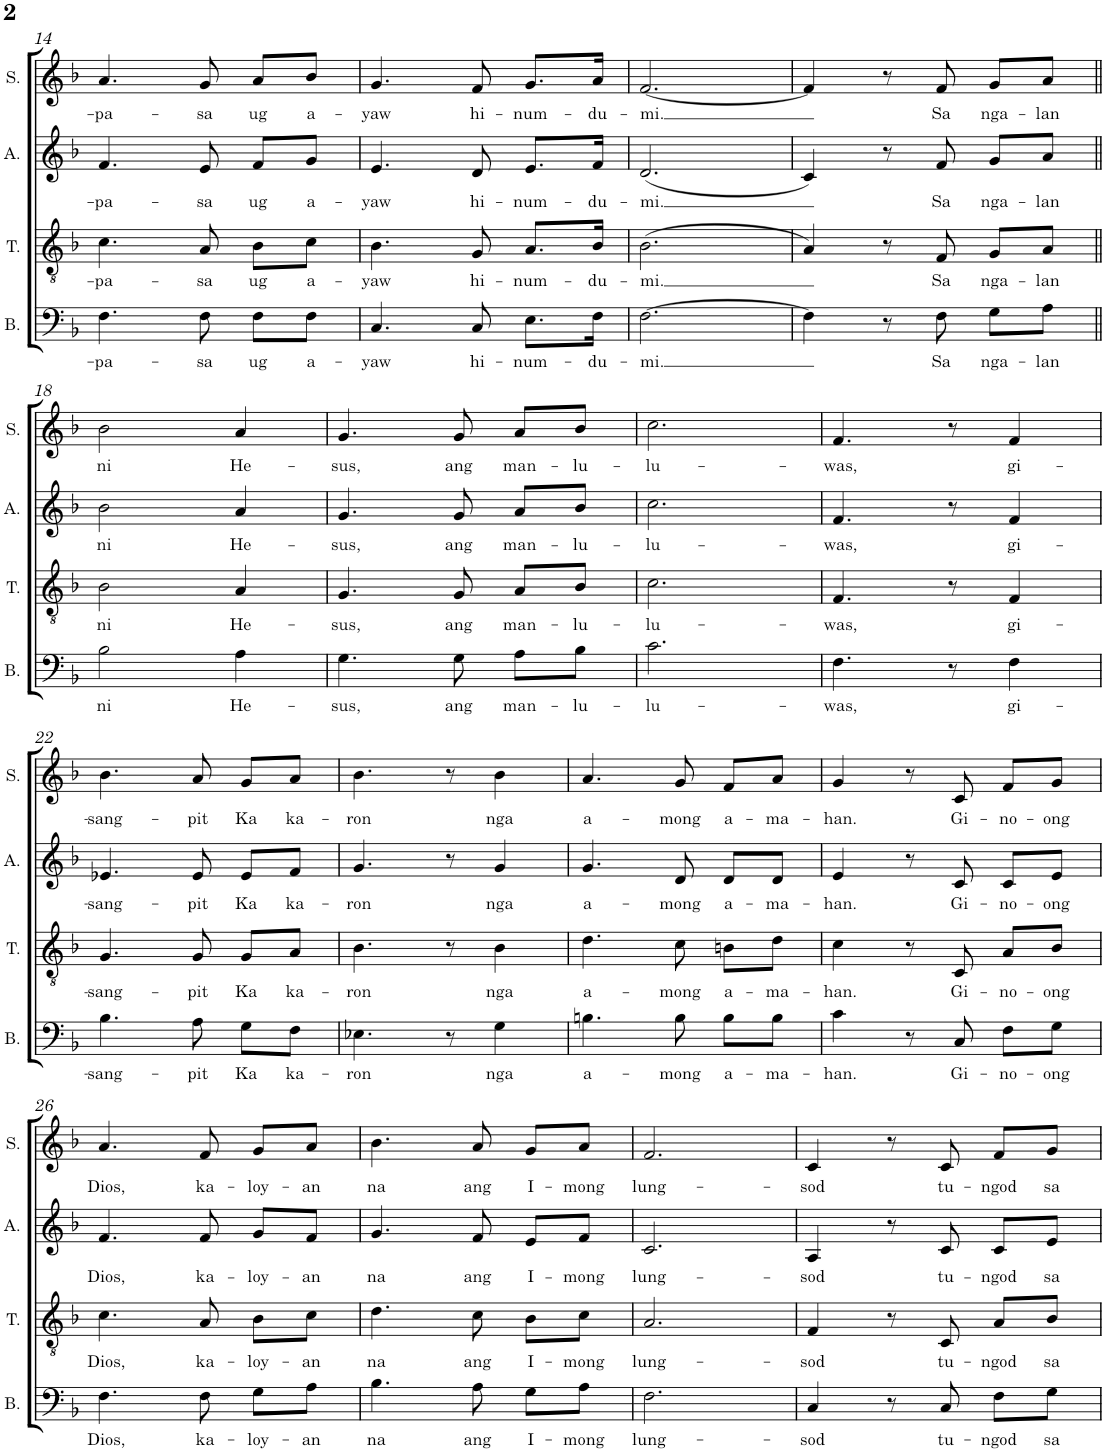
**kern	**text	**kern	**text	**kern	**text	**kern	**text
*part4	*part4	*part3	*part3	*part2	*part2	*part1	*part1
*staff4	*staff4	*staff3	*staff3	*staff2	*staff2	*staff1	*staff1
*I"Bass	*	*I"Tenor	*	*I"Alto	*	*I"Soprano	*
*I'B.	*	*I'T.	*	*I'A.	*	*I'S.	*
!!LO:PB:g=z
*clefF4	*	*clefGv2	*	*clefG2	*	*clefG2	*
*k[b-]	*	*k[b-]	*	*k[b-]	*	*k[b-]	*
*M3/4	*	*M3/4	*	*M3/4	*	*M3/4	*
=14	=14	=14	=14	=14	=14	=14	=14
!	!LO:LY:b	!	!LO:LY:b	!	!LO:LY:b	!	!LO:LY:b
4.F\	-pa-	4.c\	-pa-	4.f/	-pa-	4.a/	-pa-
!	!LO:LY:b	!	!LO:LY:b	!	!LO:LY:b	!	!LO:LY:b
8F\	-sa	8A/	-sa	8e/	-sa	8g/	-sa
!	!LO:LY:b	!	!LO:LY:b	!	!LO:LY:b	!	!LO:LY:b
8F\L	ug	8B-\L	ug	8f/L	ug	8a/L	ug
!	!LO:LY:b	!	!LO:LY:b	!	!LO:LY:b	!	!LO:LY:b
8F\J	a-	8c\J	a-	8g/J	a-	8b-/J	a-
=15	=15	=15	=15	=15	=15	=15	=15
!	!LO:LY:b	!	!LO:LY:b	!	!LO:LY:b	!	!LO:LY:b
4.C/	-yaw	4.B-\	-yaw	4.e/	-yaw	4.g/	-yaw
!	!LO:LY:b	!	!LO:LY:b	!	!LO:LY:b	!	!LO:LY:b
8C/	hi-	8G/	hi-	8d/	hi-	8f/	hi-
!	!LO:LY:b	!	!LO:LY:b	!	!LO:LY:b	!	!LO:LY:b
8.E\L	-num-	8.A/L	-num-	8.e/L	-num-	8.g/L	-num-
!	!LO:LY:b	!	!LO:LY:b	!	!LO:LY:b	!	!LO:LY:b
16F\Jk	-du-	16B-/Jk	-du-	16f/Jk	-du-	16a/Jk	-du-
=16	=16	=16	=16	=16	=16	=16	=16
!	!LO:LY:b	!	!LO:LY:b	!	!LO:LY:b	!	!LO:LY:b
[2.F\	-mi.	(2.B-\	-mi.	(2.d/	-mi.	[2.f/	-mi.
=17	=17	=17	=17	=17	=17	=17	=17
4F\]	.	4A/)	.	4c/)	.	4f/]	.
8r	.	8r	.	8r	.	8r	.
!	!LO:LY:b	!	!LO:LY:b	!	!LO:LY:b	!	!LO:LY:b
8F\	Sa	8F/	Sa	8f/	Sa	8f/	Sa
!	!LO:LY:b	!	!LO:LY:b	!	!LO:LY:b	!	!LO:LY:b
8G\L	nga-	8G/L	nga-	8g/L	nga-	8g/L	nga-
!	!LO:LY:b	!	!LO:LY:b	!	!LO:LY:b	!	!LO:LY:b
8A\J	-lan	8A/J	-lan	8a/J	-lan	8a/J	-lan
!!LO:LB:g=z
=18||	=18||	=18||	=18||	=18||	=18||	=18||	=18||
!	!LO:LY:b	!	!LO:LY:b	!	!LO:LY:b	!	!LO:LY:b
2B-\	ni	2B-\	ni	2b-\	ni	2b-\	ni
!	!LO:LY:b	!	!LO:LY:b	!	!LO:LY:b	!	!LO:LY:b
4A\	He-	4A/	He-	4a/	He-	4a/	He-
=19	=19	=19	=19	=19	=19	=19	=19
!	!LO:LY:b	!	!LO:LY:b	!	!LO:LY:b	!	!LO:LY:b
4.G\	-sus,	4.G/	-sus,	4.g/	-sus,	4.g/	-sus,
!	!LO:LY:b	!	!LO:LY:b	!	!LO:LY:b	!	!LO:LY:b
8G\	ang	8G/	ang	8g/	ang	8g/	ang
!	!LO:LY:b	!	!LO:LY:b	!	!LO:LY:b	!	!LO:LY:b
8A\L	man-	8A/L	man-	8a/L	man-	8a/L	man-
!	!LO:LY:b	!	!LO:LY:b	!	!LO:LY:b	!	!LO:LY:b
8B-\J	-lu-	8B-/J	-lu-	8b-/J	-lu-	8b-/J	-lu-
=20	=20	=20	=20	=20	=20	=20	=20
!	!LO:LY:b	!	!LO:LY:b	!	!LO:LY:b	!	!LO:LY:b
2.c\	-lu-	2.c\	-lu-	2.cc\	-lu-	2.cc\	-lu-
=21	=21	=21	=21	=21	=21	=21	=21
!	!LO:LY:b	!	!LO:LY:b	!	!LO:LY:b	!	!LO:LY:b
4.F\	-was,	4.F/	-was,	4.f/	-was,	4.f/	-was,
8r	.	8r	.	8r	.	8r	.
!	!LO:LY:b	!	!LO:LY:b	!	!LO:LY:b	!	!LO:LY:b
4F\	gi-	4F/	gi-	4f/	gi-	4f/	gi-
!!LO:LB:g=z
=22	=22	=22	=22	=22	=22	=22	=22
!	!LO:LY:b	!	!LO:LY:b	!	!LO:LY:b	!	!LO:LY:b
4.B-\	-sang-	4.G/	-sang-	4.e-X/	-sang-	4.b-\	-sang-
!	!LO:LY:b	!	!LO:LY:b	!	!LO:LY:b	!	!LO:LY:b
8A\	-pit	8G/	-pit	8e-/	-pit	8a/	-pit
!	!LO:LY:b	!	!LO:LY:b	!	!LO:LY:b	!	!LO:LY:b
8G\L	Ka	8G/L	Ka	8e-/L	Ka	8g/L	Ka
!	!LO:LY:b	!	!LO:LY:b	!	!LO:LY:b	!	!LO:LY:b
8F\J	ka-	8A/J	ka-	8f/J	ka-	8a/J	ka-
=23	=23	=23	=23	=23	=23	=23	=23
!	!LO:LY:b	!	!LO:LY:b	!	!LO:LY:b	!	!LO:LY:b
4.E-X\	-ron	4.B-\	-ron	4.g/	-ron	4.b-\	-ron
8r	.	8r	.	8r	.	8r	.
!	!LO:LY:b	!	!LO:LY:b	!	!LO:LY:b	!	!LO:LY:b
4G\	nga	4B-\	nga	4g/	nga	4b-\	nga
=24	=24	=24	=24	=24	=24	=24	=24
!	!LO:LY:b	!	!LO:LY:b	!	!LO:LY:b	!	!LO:LY:b
4.Bn\	a-	4.d\	a-	4.g/	a-	4.a/	a-
!	!LO:LY:b	!	!LO:LY:b	!	!LO:LY:b	!	!LO:LY:b
8B\	-mong	8c\	-mong	8d/	-mong	8g/	-mong
!	!LO:LY:b	!	!LO:LY:b	!	!LO:LY:b	!	!LO:LY:b
8B\L	a-	8Bn\L	a-	8d/L	a-	8f/L	a-
!	!LO:LY:b	!	!LO:LY:b	!	!LO:LY:b	!	!LO:LY:b
8B\J	-ma-	8d\J	-ma-	8d/J	-ma-	8a/J	-ma-
=25	=25	=25	=25	=25	=25	=25	=25
!	!LO:LY:b	!	!LO:LY:b	!	!LO:LY:b	!	!LO:LY:b
4c\	-han.	4c\	-han.	4e/	-han.	4g/	-han.
8r	.	8r	.	8r	.	8r	.
!	!LO:LY:b	!	!LO:LY:b	!	!LO:LY:b	!	!LO:LY:b
8C/	Gi-	8C/	Gi-	8c/	Gi-	8c/	Gi-
!	!LO:LY:b	!	!LO:LY:b	!	!LO:LY:b	!	!LO:LY:b
8F\L	-no-	8A/L	-no-	8c/L	-no-	8f/L	-no-
!	!LO:LY:b	!	!LO:LY:b	!	!LO:LY:b	!	!LO:LY:b
8G\J	-ong	8B-/J	-ong	8e/J	-ong	8g/J	-ong
!!LO:LB:g=z
=26	=26	=26	=26	=26	=26	=26	=26
!	!LO:LY:b	!	!LO:LY:b	!	!LO:LY:b	!	!LO:LY:b
4.F\	Dios,	4.c\	Dios,	4.f/	Dios,	4.a/	Dios,
!	!LO:LY:b	!	!LO:LY:b	!	!LO:LY:b	!	!LO:LY:b
8F\	ka-	8A/	ka-	8f/	ka-	8f/	ka-
!	!LO:LY:b	!	!LO:LY:b	!	!LO:LY:b	!	!LO:LY:b
8G\L	-loy-	8B-\L	-loy-	8g/L	-loy-	8g/L	-loy-
!	!LO:LY:b	!	!LO:LY:b	!	!LO:LY:b	!	!LO:LY:b
8A\J	-an	8c\J	-an	8f/J	-an	8a/J	-an
=27	=27	=27	=27	=27	=27	=27	=27
!	!LO:LY:b	!	!LO:LY:b	!	!LO:LY:b	!	!LO:LY:b
4.B-\	na	4.d\	na	4.g/	na	4.b-\	na
!	!LO:LY:b	!	!LO:LY:b	!	!LO:LY:b	!	!LO:LY:b
8A\	ang	8c\	ang	8f/	ang	8a/	ang
!	!LO:LY:b	!	!LO:LY:b	!	!LO:LY:b	!	!LO:LY:b
8G\L	I-	8B-\L	I-	8e/L	I-	8g/L	I-
!	!LO:LY:b	!	!LO:LY:b	!	!LO:LY:b	!	!LO:LY:b
8A\J	-mong	8c\J	-mong	8f/J	-mong	8a/J	-mong
=28	=28	=28	=28	=28	=28	=28	=28
!	!LO:LY:b	!	!LO:LY:b	!	!LO:LY:b	!	!LO:LY:b
2.F\	lung-	2.A/	lung-	2.c/	lung-	2.f/	lung-
=29	=29	=29	=29	=29	=29	=29	=29
!	!LO:LY:b	!	!LO:LY:b	!	!LO:LY:b	!	!LO:LY:b
4C/	-sod	4F/	-sod	4A/	-sod	4c/	-sod
8r	.	8r	.	8r	.	8r	.
!	!LO:LY:b	!	!LO:LY:b	!	!LO:LY:b	!	!LO:LY:b
8C/	tu-	8C/	tu-	8c/	tu-	8c/	tu-
!	!LO:LY:b	!	!LO:LY:b	!	!LO:LY:b	!	!LO:LY:b
8F\L	-ngod	8A/L	-ngod	8c/L	-ngod	8f/L	-ngod
!	!LO:LY:b	!	!LO:LY:b	!	!LO:LY:b	!	!LO:LY:b
8G\J	sa	8B-/J	sa	8e/J	sa	8g/J	sa
=	=	=	=	=	=	=	=
*-	*-	*-	*-	*-	*-	*-	*-
